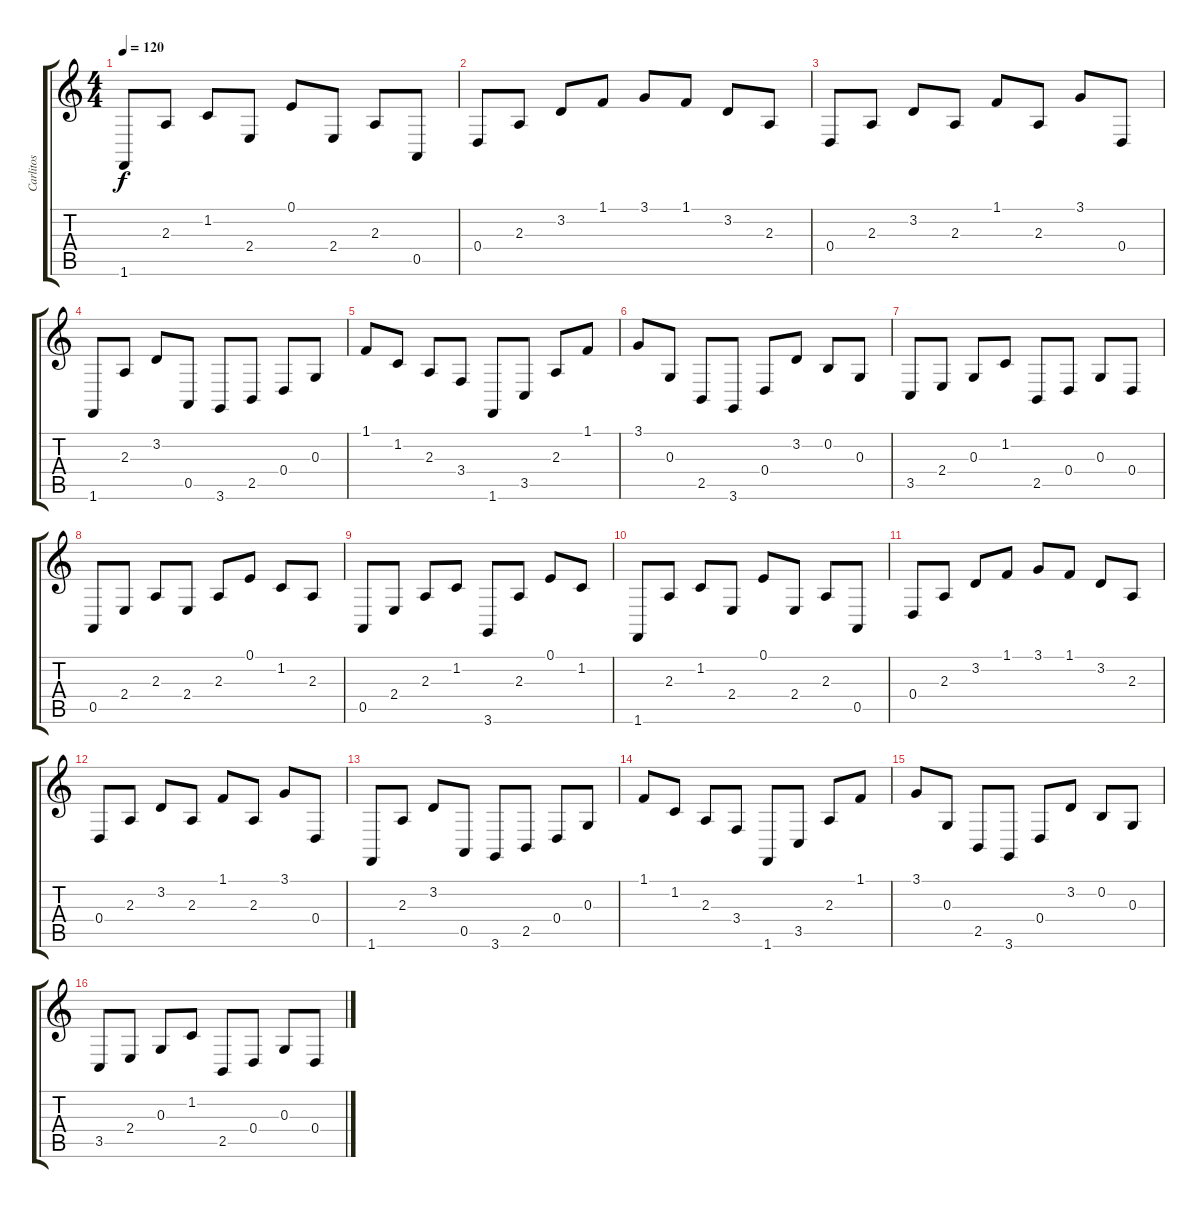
\track ("Carlitos" "Carlitos") {instrument stringensemble1}
\staff {score tabs}
\tuning (E4 B3 G3 D3 A2 E2) {hide}
\ts (4 4)
\tempo 120
\clef g2
\ks c
1.6.8{dy f} 2.3.8 1.2.8 2.4.8 0.1.8 2.4.8 2.3.8 0.5.8 |
0.4.8 2.3.8 3.2.8 1.1.8 3.1.8 1.1.8 3.2.8 2.3.8 |
0.4.8 2.3.8 3.2.8 2.3.8 1.1.8 2.3.8 3.1.8 0.4.8 |
1.6.8 2.3.8 3.2.8 0.5.8 3.6.8 2.5.8 0.4.8 0.3.8 |
1.1.8 1.2.8 2.3.8 3.4.8 1.6.8 3.5.8 2.3.8 1.1.8 |
3.1.8 0.3.8 2.5.8 3.6.8 0.4.8 3.2.8 0.2.8 0.3.8 |
3.5.8 2.4.8 0.3.8 1.2.8 2.5.8 0.4.8 0.3.8 0.4.8 |
0.5.8 2.4.8 2.3.8 2.4.8 2.3.8 0.1.8 1.2.8 2.3.8 |
0.5.8 2.4.8 2.3.8 1.2.8 3.6.8 2.3.8 0.1.8 1.2.8 |
1.6.8 2.3.8 1.2.8 2.4.8 0.1.8 2.4.8 2.3.8 0.5.8 |
0.4.8 2.3.8 3.2.8 1.1.8 3.1.8 1.1.8 3.2.8 2.3.8 |
0.4.8 2.3.8 3.2.8 2.3.8 1.1.8 2.3.8 3.1.8 0.4.8 |
1.6.8 2.3.8 3.2.8 0.5.8 3.6.8 2.5.8 0.4.8 0.3.8 |
1.1.8 1.2.8 2.3.8 3.4.8 1.6.8 3.5.8 2.3.8 1.1.8 |
3.1.8 0.3.8 2.5.8 3.6.8 0.4.8 3.2.8 0.2.8 0.3.8 |
3.5.8 2.4.8 0.3.8 1.2.8 2.5.8 0.4.8 0.3.8 0.4.8
